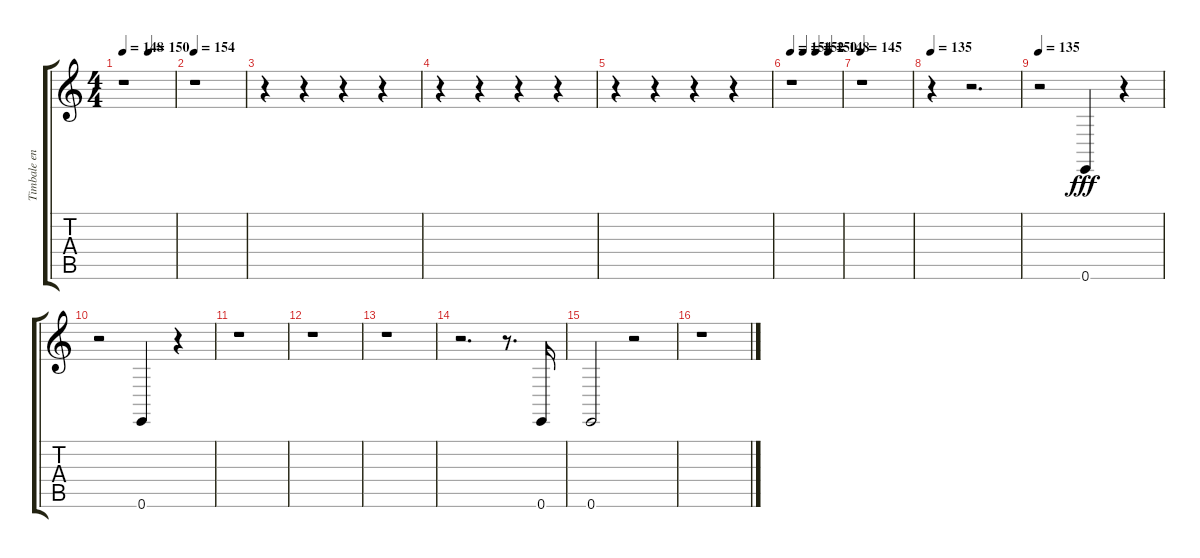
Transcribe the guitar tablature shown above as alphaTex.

\track ("Timbale en Ré" "Timbale en") {instrument timpani}
\staff {score tabs}
\tuning (E4 B3 G3 D3 A2 E2) {hide}
\ts (4 4)
\tempo 148
\tempo (150 0.5)
\clef g2
\ks c
r.1{dy fff} |
\tempo 154
r.1 |
r.4 r.4 r.4 r.4 |
r.4 r.4 r.4 r.4 |
r.4 r.4 r.4 r.4 |
\tempo 154
\tempo (152 0.25)
\tempo (150 0.5)
\tempo (148 0.75)
r.1 |
\tempo 145
r.1 |
\tempo 135
r.4 r.2{d} |
\tempo 135
r.2 0.6.4 r.4 |
r.2 0.6.4 r.4 |
r.1 |
r.1 |
r.1 |
r.2{d} r.8{d} 0.6.16 |
0.6.2 r.2 |
r.1
